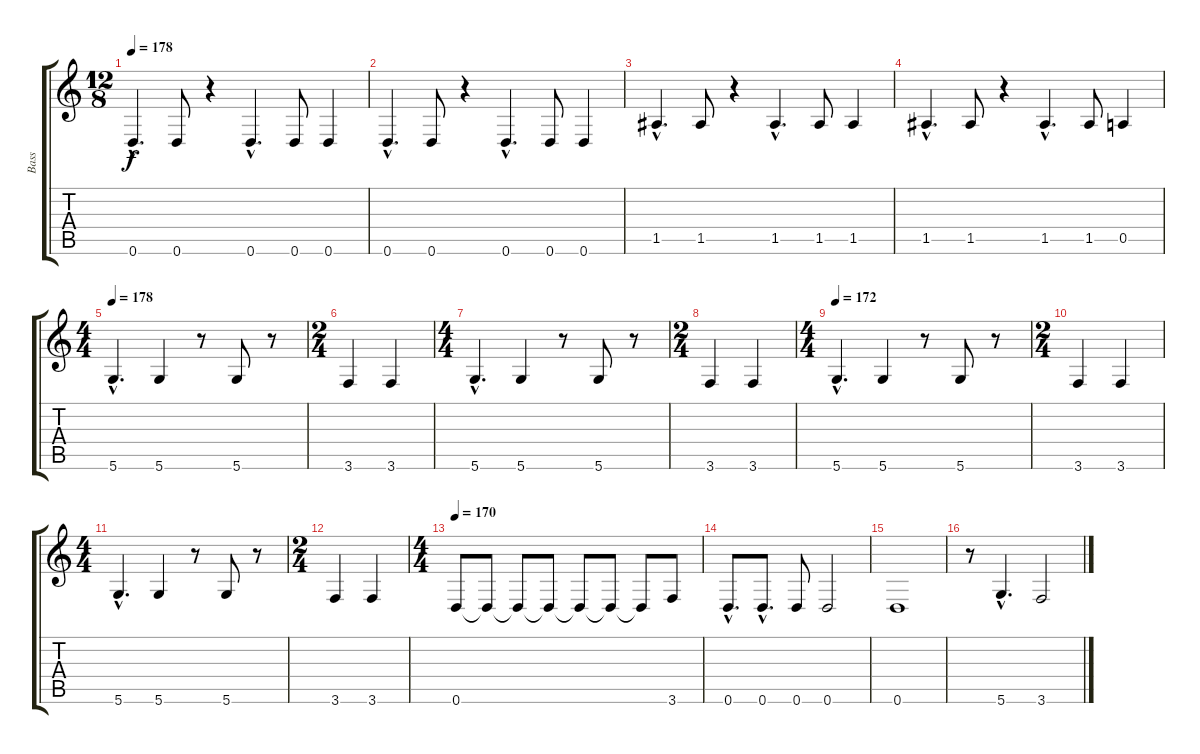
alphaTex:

\track ("Bass" "Bass") {instrument electricbassfinger}
\staff {score tabs}
\tuning (E4 B3 G3 D3 A2 D2) {hide}
\ts (12 8)
\tempo 178
\clef g2
\ks c
0.6{hac}.4{d dy f} 0.6.8 r.4 0.6{hac}.4{d} 0.6.8 0.6.4 |
0.6{hac}.4{d} 0.6.8 r.4 0.6{hac}.4{d} 0.6.8 0.6.4 |
1.5{hac}.4{d} 1.5.8 r.4 1.5{hac}.4{d} 1.5.8 1.5.4 |
1.5{hac}.4{d} 1.5.8 r.4 1.5{hac}.4{d} 1.5.8 0.5.4 |
\ts (4 4)
\tempo 178
5.6{hac}.4{d} 5.6.4 r.8 5.6.8 r.8 |
\ts (2 4)
3.6.4 3.6.4 |
\ts (4 4)
5.6{hac}.4{d} 5.6.4 r.8 5.6.8 r.8 |
\ts (2 4)
3.6.4 3.6.4 |
\ts (4 4)
\tempo 172
5.6{hac}.4{d} 5.6.4 r.8 5.6.8 r.8 |
\ts (2 4)
3.6.4 3.6.4 |
\ts (4 4)
5.6{hac}.4{d} 5.6.4 r.8 5.6.8 r.8 |
\ts (2 4)
3.6.4 3.6.4 |
\ts (4 4)
\tempo 170
0.6.8 0.6{t}.8 0.6{t}.8 0.6{t}.8 0.6{t}.8 0.6{t}.8 0.6{t}.8 3.6.8 |
0.6{hac}.8{d} 0.6{hac}.8{d} 0.6.8 0.6.2 |
0.6.1 |
r.8 5.6{hac}.4{d} 3.6.2
